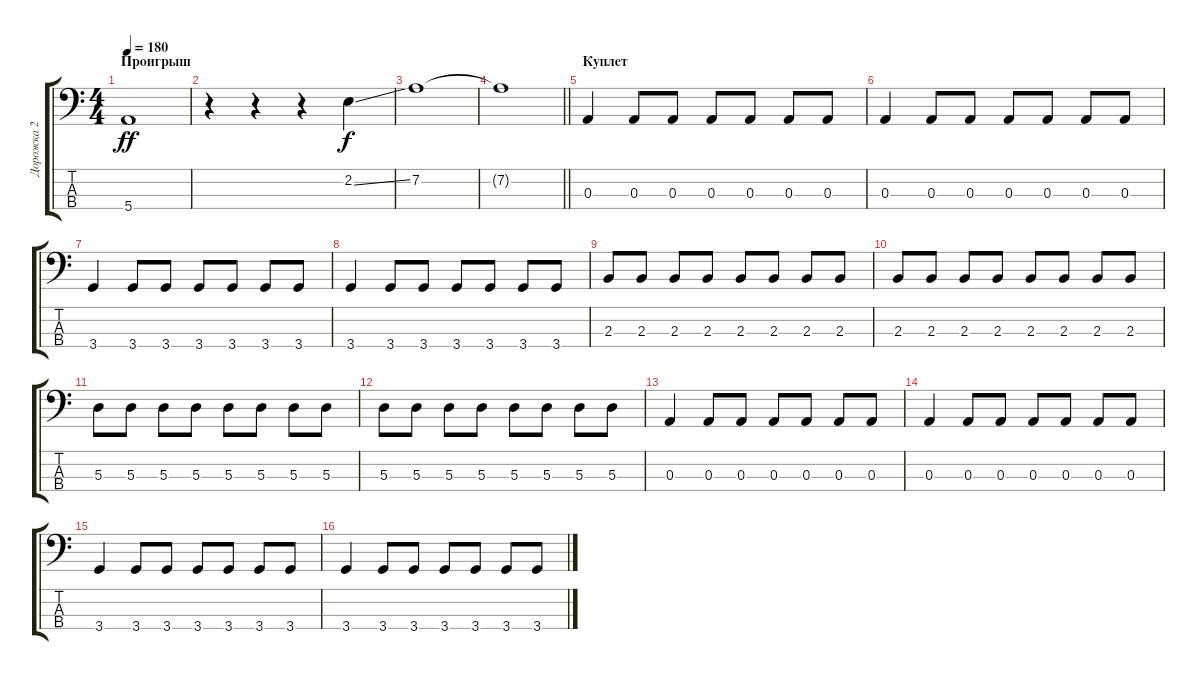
\track ("Дорожка 2" "Дорожка 2") {instrument electricbassfinger}
\staff {score tabs}
\tuning (G2 D2 A1 E1) {hide}
\ts (4 4)
\section ("" "Проигрыш")
\tempo 180
\clef f4
\ks c
5.4.1{dy ff} |
r.4 r.4 r.4 2.2{ss}.4{dy f} |
7.2.1 |
\barLineRight lightlight
7.2{t}.1 |
\section ("" "Куплет")
0.3.4 0.3.8 0.3.8 0.3.8 0.3.8 0.3.8 0.3.8 |
0.3.4 0.3.8 0.3.8 0.3.8 0.3.8 0.3.8 0.3.8 |
3.4.4 3.4.8 3.4.8 3.4.8 3.4.8 3.4.8 3.4.8 |
3.4.4 3.4.8 3.4.8 3.4.8 3.4.8 3.4.8 3.4.8 |
2.3.8 2.3.8 2.3.8 2.3.8 2.3.8 2.3.8 2.3.8 2.3.8 |
2.3.8 2.3.8 2.3.8 2.3.8 2.3.8 2.3.8 2.3.8 2.3.8 |
5.3.8 5.3.8 5.3.8 5.3.8 5.3.8 5.3.8 5.3.8 5.3.8 |
5.3.8 5.3.8 5.3.8 5.3.8 5.3.8 5.3.8 5.3.8 5.3.8 |
0.3.4 0.3.8 0.3.8 0.3.8 0.3.8 0.3.8 0.3.8 |
0.3.4 0.3.8 0.3.8 0.3.8 0.3.8 0.3.8 0.3.8 |
3.4.4 3.4.8 3.4.8 3.4.8 3.4.8 3.4.8 3.4.8 |
3.4.4 3.4.8 3.4.8 3.4.8 3.4.8 3.4.8 3.4.8
